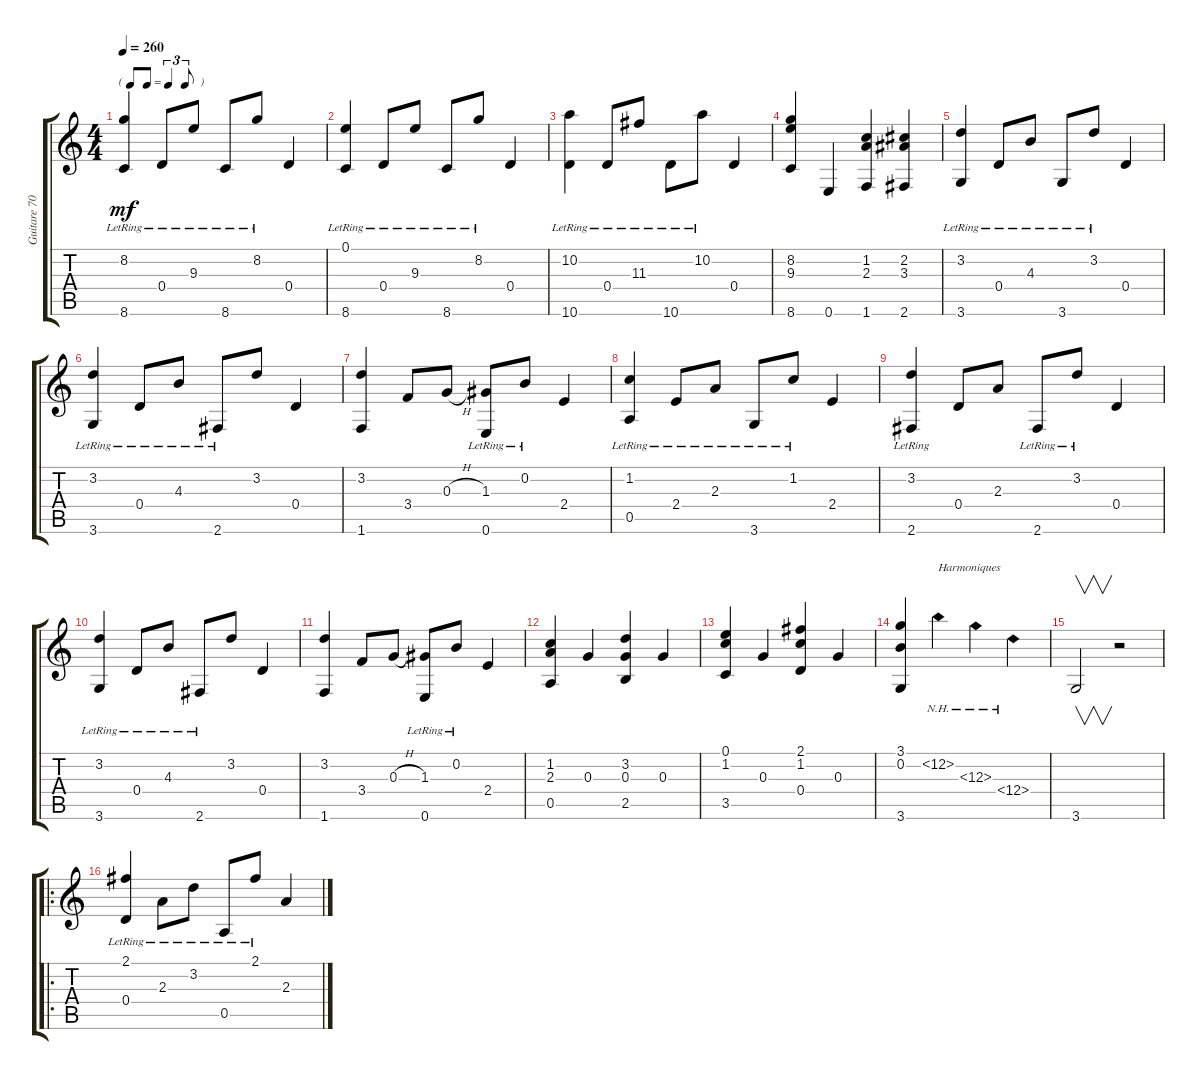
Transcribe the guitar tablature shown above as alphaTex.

\track ("Guitare 70s & Novembre 99" "Guitare 70") {instrument acousticguitarnylon}
\staff {score tabs}
\tuning (E4 B3 G3 D3 A2 E2) {hide}
\ts (4 4)
\tf triplet8th
\tempo 260
\clef g2
\ks c
(8.2{lr} 8.6{lr}).4{dy mf} 0.4{lr}.8 9.3{lr}.8 8.6{lr}.8 8.2{lr}.8 0.4.4 |
(0.1{lr} 8.6{lr}).4 0.4{lr}.8 9.3{lr}.8 8.6{lr}.8 8.2{lr}.8 0.4.4 |
(10.2{lr} 10.6{lr}).4 0.4{lr}.8 11.3{lr}.8 10.6{lr}.8 10.2{lr}.8 0.4.4 |
(8.2 9.3 8.6).4 0.6.4 (1.2 2.3 1.6).4 (2.2 3.3 2.6).4 |
(3.2{lr} 3.6{lr}).4 0.4{lr}.8 4.3{lr}.8 3.6{lr}.8 3.2{lr}.8 0.4.4 |
(3.2{lr} 3.6{lr}).4 0.4{lr}.8 4.3{lr}.8 2.6{lr}.8 3.2.8 0.4.4 |
(3.2 1.6).4 3.4.8 0.3{h}.8 (1.3{lr} 0.6{lr}).8 0.2{lr}.8 2.4.4 |
(1.2{lr} 0.5{lr}).4 2.4{lr}.8 2.3{lr}.8 3.6{lr}.8 1.2{lr}.8 2.4.4 |
(3.2{lr} 2.6{lr}).4 0.4.8 2.3.8 2.6{lr}.8 3.2{lr}.8 0.4.4 |
(3.2{lr} 3.6{lr}).4 0.4{lr}.8 4.3{lr}.8 2.6{lr}.8 3.2.8 0.4.4 |
(3.2 1.6).4 3.4.8 0.3{h}.8 (1.3{lr} 0.6{lr}).8 0.2{lr}.8 2.4.4 |
(1.2 2.3 0.5).4 0.3.4 (3.2 0.3 2.5).4 0.3.4 |
(0.1 1.2 3.5).4 0.3.4 (2.1 1.2 0.4).4 0.3.4 |
(3.1 0.2 3.6).4 12.2{nh}.4{txt "Harmoniques"} 12.3{nh}.4 12.4{nh}.4 |
3.6.2{v} r.2 |
\ro
(2.1{lr} 0.4{lr}).4 2.3{lr}.8 3.2{lr}.8 0.5{lr}.8 2.1{lr}.8 2.3.4
